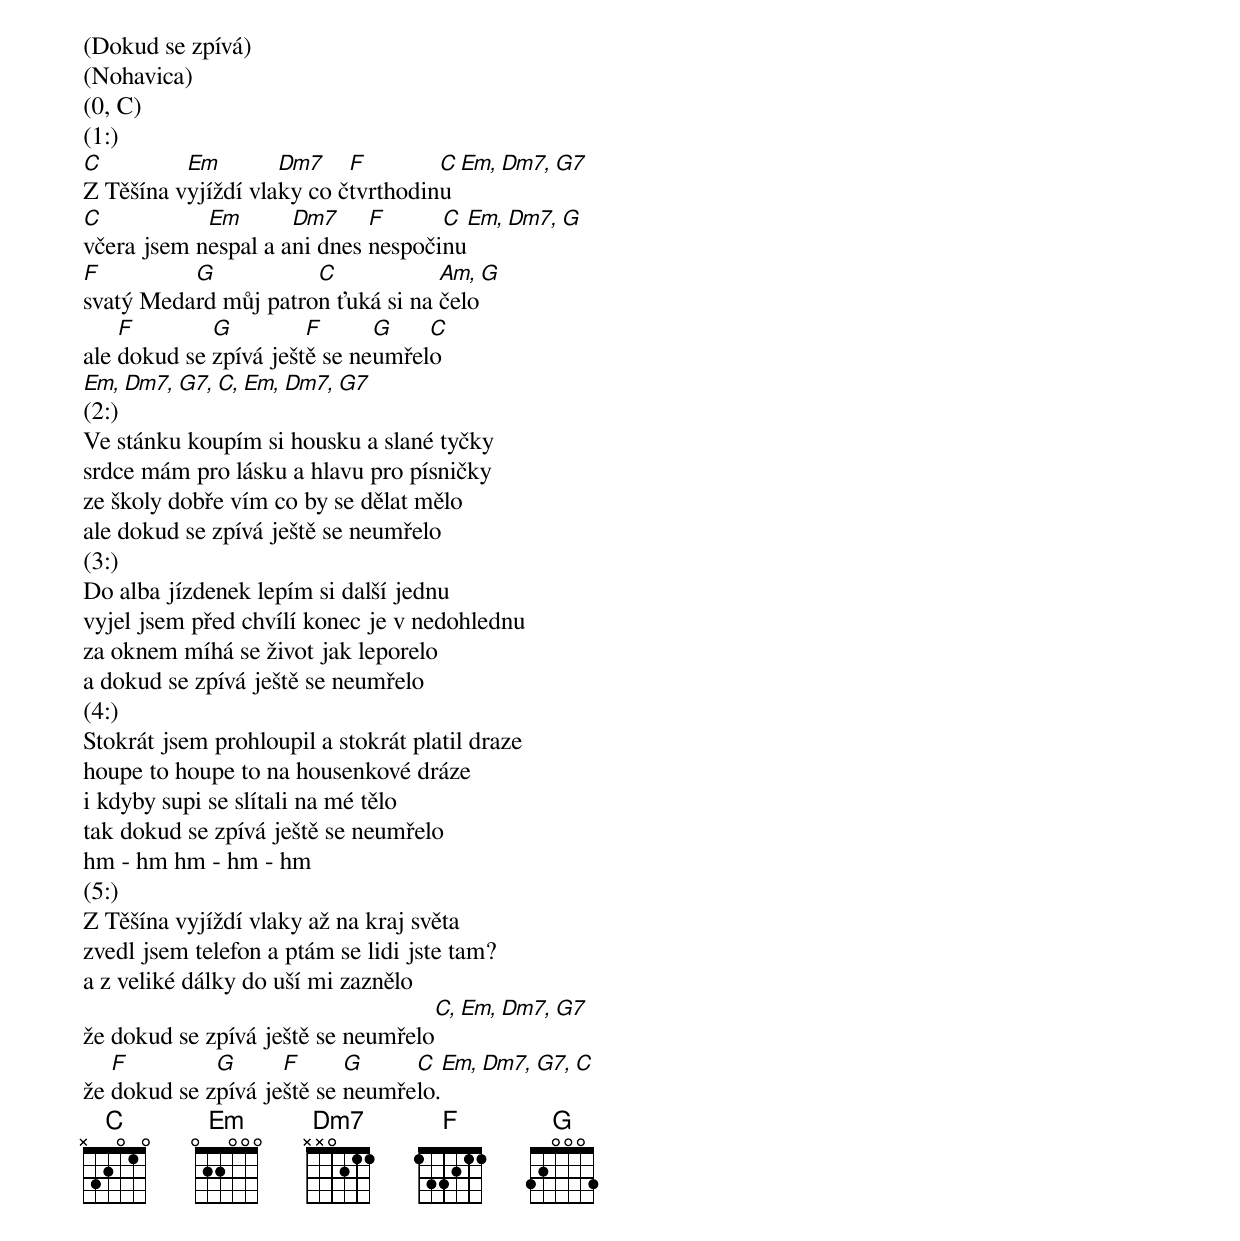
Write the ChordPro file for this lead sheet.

(Dokud se zpívá)
(Nohavica)
(0, C)
(1:)
[C]Z Těšína v[Em]yjíždí vla[Dm7]ky co č[F]tvrthodin[C]u[Em, Dm7, G7]
[C]včera jsem n[Em]espal a a[Dm7]ni dnes [F]nespoči[C]nu[Em, Dm7, G]
[F]svatý Meda[G]rd můj patro[C]n ťuká si na [Am, G]čelo
ale [F]dokud se [G]zpívá ješt[F]ě se ne[G]umřel[C]o
[Em, Dm7, G7, C, Em, Dm7, G7]
(2:)
Ve stánku koupím si housku a slané tyčky
srdce mám pro lásku a hlavu pro písničky
ze školy dobře vím co by se dělat mělo
ale dokud se zpívá ještě se neumřelo
(3:)
Do alba jízdenek lepím si další jednu
vyjel jsem před chvílí konec je v nedohlednu
za oknem míhá se život jak leporelo
a dokud se zpívá ještě se neumřelo
(4:)
Stokrát jsem prohloupil a stokrát platil draze
houpe to houpe to na housenkové dráze
i kdyby supi se slítali na mé tělo
tak dokud se zpívá ještě se neumřelo
hm - hm hm - hm - hm
(5:)
Z Těšína vyjíždí vlaky až na kraj světa
zvedl jsem telefon a ptám se lidi jste tam?
a z veliké dálky do uší mi zaznělo
že dokud se zpívá ještě se neumřelo[C, Em, Dm7, G7]
že [F]dokud se z[G]pívá je[F]ště se [G]neumře[C]lo.[Em, Dm7, G7, C]
